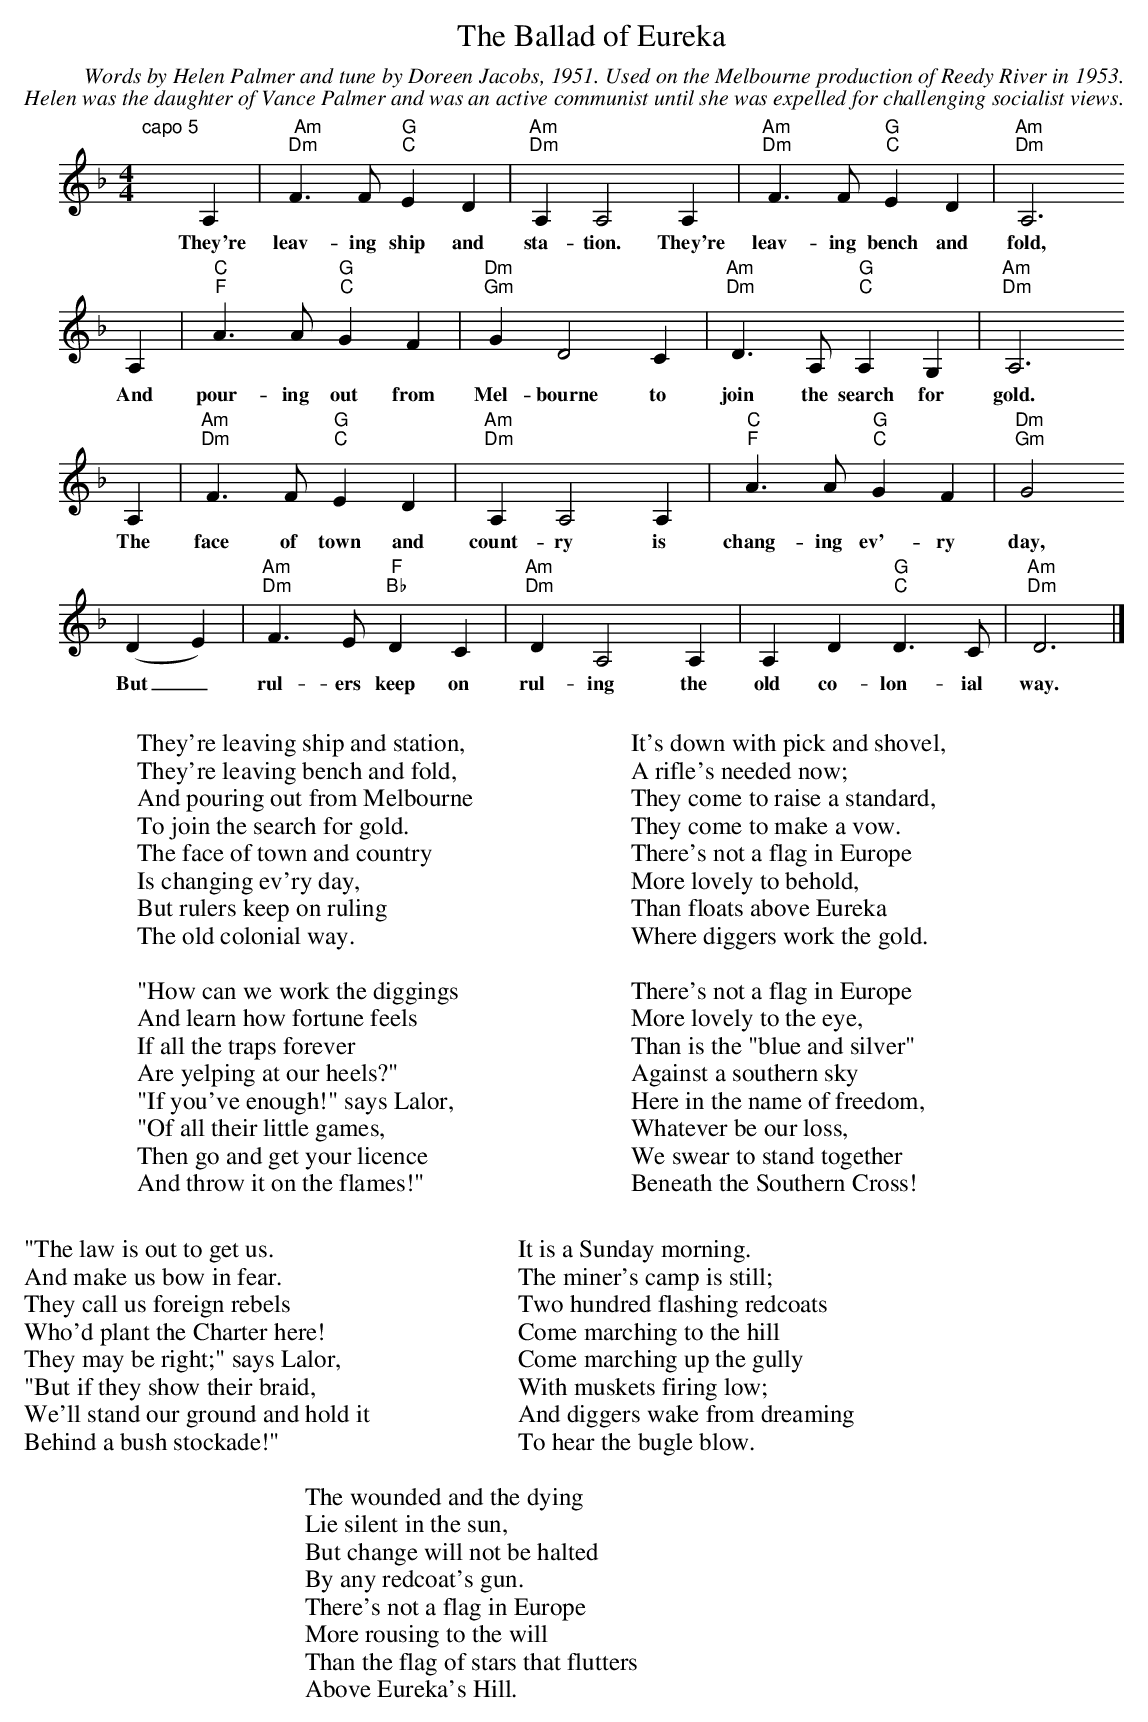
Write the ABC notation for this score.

X:1
T:Ballad of Eureka, The
C:Words by Helen Palmer and tune by Doreen Jacobs, 1951. Used on the Melbourne production of Reedy River in 1953.
C:Helen was the daughter of Vance Palmer and was an active communist until she was expelled for challenging socialist views.
M:4/4
L:1/4
K:Fmaj
"capo 5"""xA,|"  Am"" Dm"F>F"G""C"ED|"Am""Dm"A,A,2 A,|"Am""Dm"F>F"G""C"ED|"Am""Dm"A,3
w:They're leav-ing ship and sta-tion. They're leav-ing bench and fold,
A,|"C""F"A>A"G""C"GF|"Dm""Gm"GD2C|"Am""Dm"D>A,"G""C"A,G,|"Am""Dm"A,3
w:And pour-ing out from Mel-bourne to join the search for gold.
A,|"Am""Dm"F>F"G""C"ED|"Am""Dm"A,A,2 A,|"C""F"A>A"G""C"GF|"Dm""Gm"G2
w:The face of town and count-ry is chang-ing ev'-ry day, _
(DE)|"Am""Dm"F>E"F""Bb"DC|"Am""Dm"DA,2 A,|A,D"G""C"D>C|"Am""Dm"D3|]\
w:But_ rul-ers keep on rul-ing the old co-lon-ial way.
W:
W:They're leaving ship and station,
W:They're leaving bench and fold,
W:And pouring out from Melbourne
W:To join the search for gold.
W:The face of town and country
W:Is changing ev'ry day,
W:But rulers keep on ruling
W:The old colonial way.
W:
W:"How can we work the diggings
W:And learn how fortune feels
W:If all the traps forever
W:Are yelping at our heels?"
W:"If you've enough!" says Lalor,
W:"Of all their little games,
W:Then go and get your licence
W:And throw it on the flames!"
W:
W:"The law is out to get us.
W:And make us bow in fear.
W:They call us foreign rebels
W:Who'd plant the Charter here!
W:They may be right;" says Lalor,
W:"But if they show their braid,
W:We'll stand our ground and hold it
W:Behind a bush stockade!"
W:
W:
W:It's down with pick and shovel,
W:A rifle's needed now;
W:They come to raise a standard,
W:They come to make a vow.
W:There's not a flag in Europe
W:More lovely to behold,
W:Than floats above Eureka
W:Where diggers work the gold.
W:
W:There's not a flag in Europe
W:More lovely to the eye,
W:Than is the "blue and silver"
W:Against a southern sky
W:Here in the name of freedom,
W:Whatever be our loss,
W:We swear to stand together
W:Beneath the Southern Cross!
W:
W:It is a Sunday morning.
W:The miner's camp is still;
W:Two hundred flashing redcoats
W:Come marching to the hill
W:Come marching up the gully
W:With muskets firing low;
W:And diggers wake from dreaming
W:To hear the bugle blow.
W:
W:The wounded and the dying
W:Lie silent in the sun,
W:But change will not be halted
W:By any redcoat's gun.
W:There's not a flag in Europe
W:More rousing to the will
W:Than the flag of stars that flutters
W:Above Eureka's Hill.
